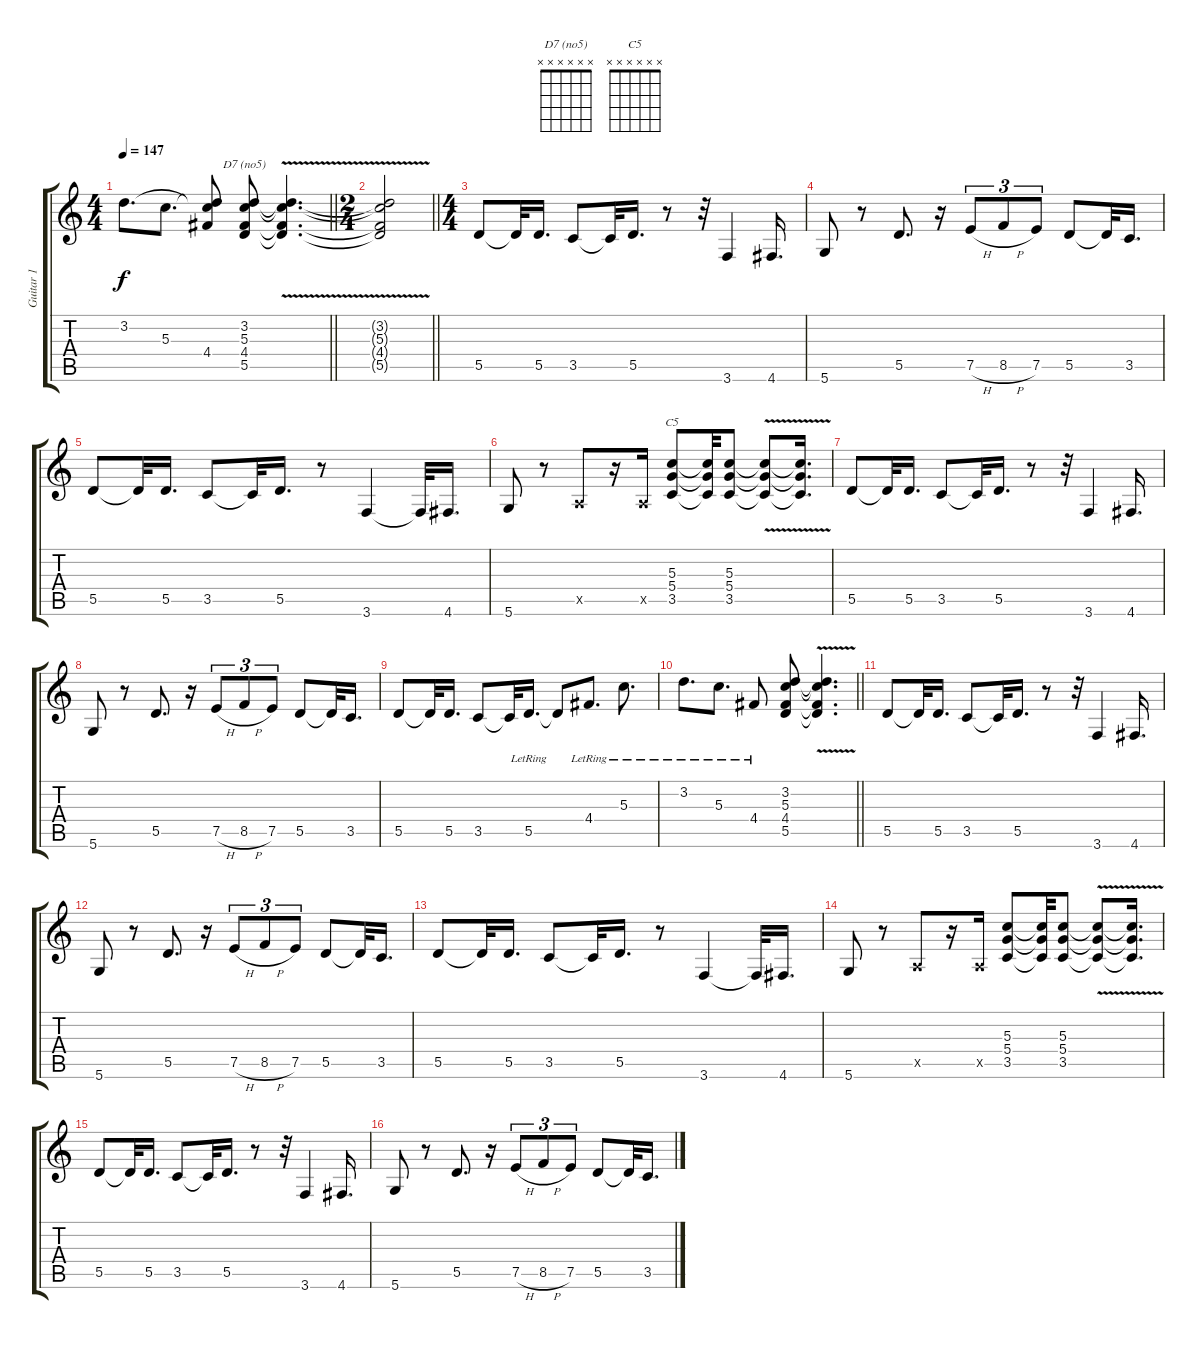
\track ("Guitar 1" "Guitar 1") {instrument distortionguitar}
\staff {score tabs}
\tuning (E4 B3 G3 D3 A2 D2) {hide}
\chord ("D7 (no5)" x x x x x x)
\chord ("C5" x x x x x x)
\ts (4 4)
\tempo 147
\clef g2
\barLineRight lightlight
\ks c
3.2.8{d dy f} 5.3.8{d} (3.2{t} 5.3{t} 4.4).8 (3.2 5.3 4.4 5.5).8{ch "D7 (no5)" instrument distortionguitar} (3.2{v t} 5.3{v t} 4.4{v t} 5.5{v t}).4{d volume 15} |
\ts (2 4)
\barLineRight lightlight
(3.2{t} 5.3{t} 4.4{t} 5.5{t}).2 |
\ts (4 4)
\section ("" "")
5.5.8 5.5{t}.32 5.5.16{d} 3.5.8 3.5{t}.32 5.5.16{d} r.8 r.32 3.6.4 4.6.16{d} |
5.6.8 r.8 5.5.8{d} r.16 7.5{h}.8{tu (3 2)} 8.5{h}.8{tu (3 2)} 7.5.8{tu (3 2)} 5.5.8 5.5{t}.32 3.5.16{d} |
5.5.8 5.5{t}.32 5.5.16{d} 3.5.8 3.5{t}.32 5.5.16{d} r.8 3.6.4 3.6{t}.32 4.6.16{d} |
5.6.8 r.8 0.5{x}.8 r.16 0.5{x}.16 (5.3 5.4 3.5).8{ch "C5"} (5.3{t} 5.4{t} 3.5{t}).32 (5.3 5.4 3.5).8 (5.3{v t} 5.4{v t} 3.5{v t}).8 (5.3{t} 5.4{t} 3.5{t}).16{d} |
5.5.8 5.5{t}.32 5.5.16{d} 3.5.8 3.5{t}.32 5.5.16{d} r.8 r.32 3.6.4 4.6.16{d} |
5.6.8 r.8 5.5.8{d} r.16 7.5{h}.8{tu (3 2)} 8.5{h}.8{tu (3 2)} 7.5.8{tu (3 2)} 5.5.8 5.5{t}.32 3.5.16{d} |
5.5.8 5.5{t}.32 5.5.16{d} 3.5.8 3.5{t}.32 5.5{lr}.16{d} 5.5{t}.8 4.4{lr}.8{d} 5.3{lr}.8{d} |
\barLineRight lightlight
3.2{lr}.8{d} 5.3{lr}.8{d} 4.4{lr}.8 (3.2 5.3 4.4 5.5).8 (3.2{v t} 5.3{v t} 4.4{v t} 5.5{v t}).4{d} |
5.5.8 5.5{t}.32 5.5.16{d} 3.5.8 3.5{t}.32 5.5.16{d} r.8 r.32 3.6.4 4.6.16{d} |
5.6.8 r.8 5.5.8{d} r.16 7.5{h}.8{tu (3 2)} 8.5{h}.8{tu (3 2)} 7.5.8{tu (3 2)} 5.5.8 5.5{t}.32 3.5.16{d} |
5.5.8 5.5{t}.32 5.5.16{d} 3.5.8 3.5{t}.32 5.5.16{d} r.8 3.6.4 3.6{t}.32 4.6.16{d} |
5.6.8 r.8 0.5{x}.8 r.16 0.5{x}.16 (5.3 5.4 3.5).8 (5.3{t} 5.4{t} 3.5{t}).32 (5.3 5.4 3.5).8 (5.3{v t} 5.4{v t} 3.5{v t}).8 (5.3{t} 5.4{t} 3.5{t}).16{d} |
5.5.8 5.5{t}.32 5.5.16{d} 3.5.8 3.5{t}.32 5.5.16{d} r.8 r.32 3.6.4 4.6.16{d} |
5.6.8 r.8 5.5.8{d} r.16 7.5{h}.8{tu (3 2)} 8.5{h}.8{tu (3 2)} 7.5.8{tu (3 2)} 5.5.8 5.5{t}.32 3.5.16{d}
